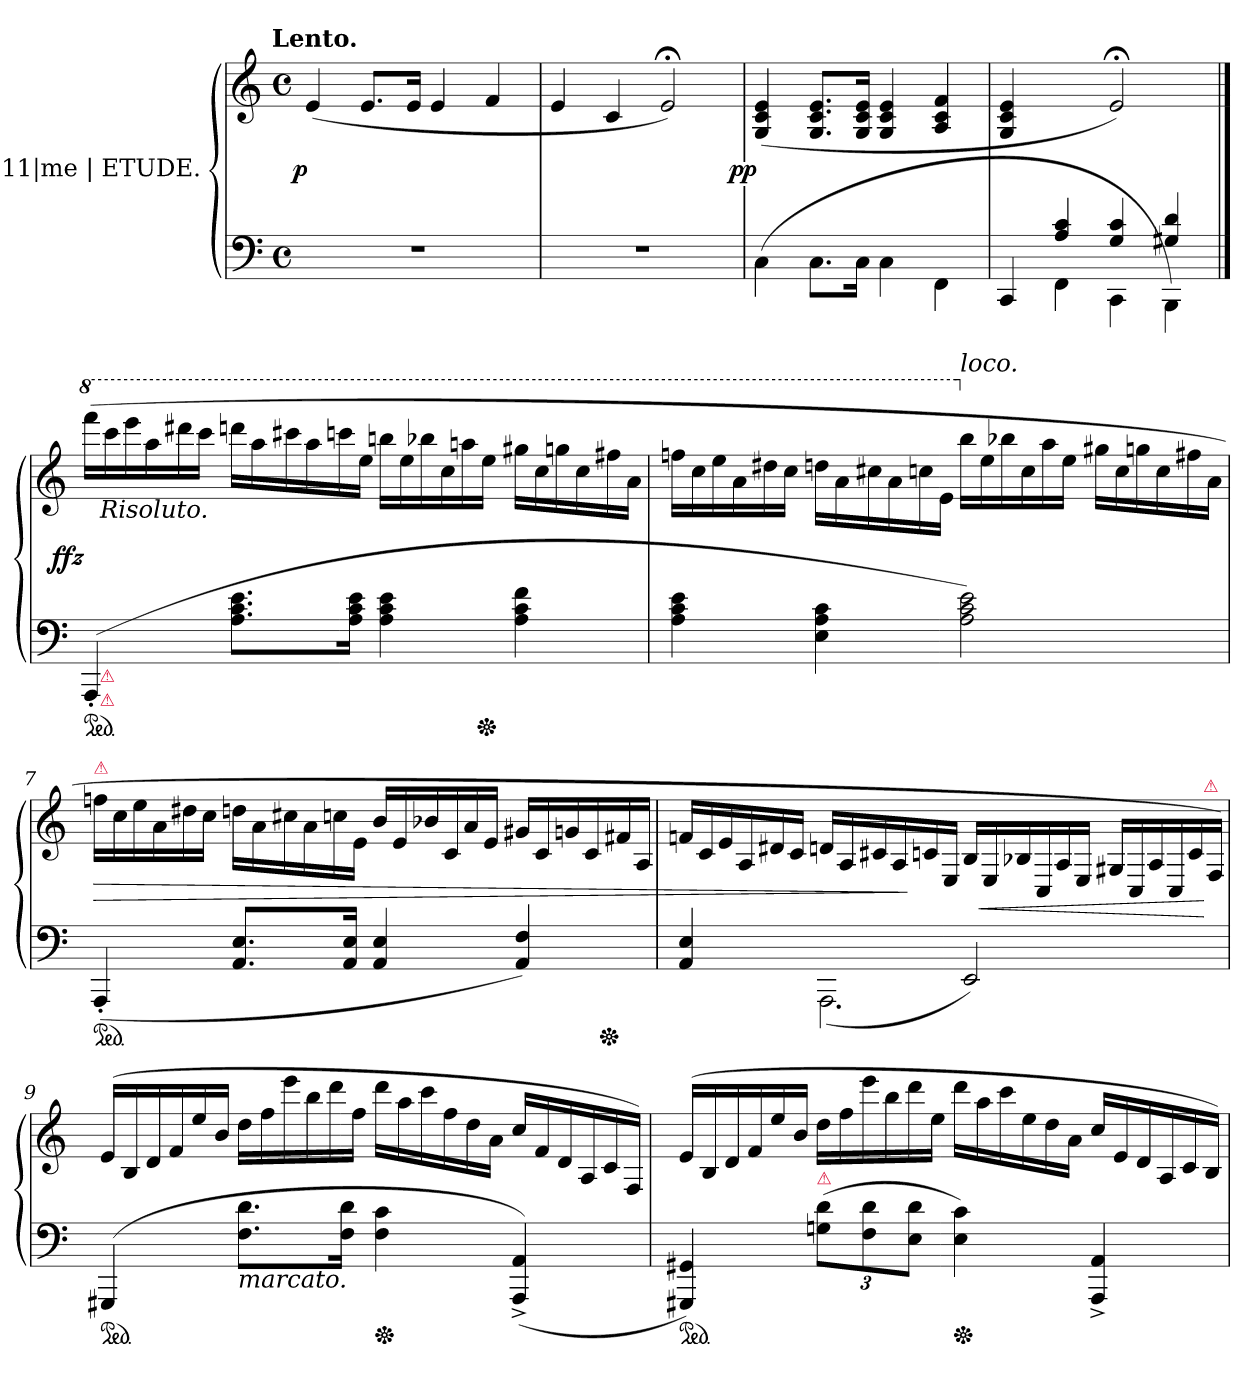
**kern	**kern	**dynam
*part1	*part1	*part1
*staff2	*staff1	*staff1/2
*I"11|me | ETUDE.	*	*
*clefF4	*clefG2	*
*k[]	*k[]	*
*a:	*a:	*
!!LO:TX:omd:t=Lento.
*M4/4	*M4/4	*
*met(c)	*met(c)	*
*MM138	*MM138	*
=1	=1	=1
!	!	!LO:DY:rj
1r	(<4e	p
.	8.eL	.
.	16eJk	.
.	4e	.
.	4f	.
=2	=2	=2
1r	4e	.
.	4c	.
.	2e;<)	.
=3	=3	=3
!	!	!LO:DY:rj
(<4C\	(>4G/ 4c/ 4e/	pp
8.C\L	8.G/ 8.c/ 8.e/L	.
16C\Jk	16G/ 16c/ 16e/Jk	.
4C\	4G/ 4c/ 4e/	.
4FF\	4A/ 4c/ 4f/	.
=4	=4	=4
*^	*	*
4ryy	4CC	4G/ 4c/ 4e/	.
4A 4c	4FF	4ryy	.
4G 4c	4CC	2e;<)	.
4G#X 4d	4BBB)	.	.
==5	==5	==5	==5
*	*	*8va	*
*	*	*Xtuplet	*
!	!	!	!LO:DY:n=1:rj
*ped	*	*	*
*	*	*MM69	*
(>4AAA'<	24ryy	(>24ffffLL	f fz
!	!	!LO:TX:b:i:t=Risoluto.	!
!	!LO:TX:b:color=crimson:t=⚠	!	!
!	!LO:TX:b:color=crimson:t=⚠	!	!
.	3%2ryy	24cccc	.
.	.	24eeee	.
.	.	24aaa	.
.	.	24dddd#X	.
.	.	24ccccJJ	.
8.A 8.c 8.eL	.	24ddddnLL	.
.	.	24aaa	.
.	.	24cccc#X	.
.	.	24aaa	.
.	.	24ccccn	.
16A 16c 16eJk	.	.	.
.	.	24eeeJJ	.
4A 4c 4e	.	24bbbnLL	.
.	.	24eee	.
.	.	24bbb-X	.
.	.	24ccc	.
.	.	24aaan	.
*Xped	*	*	*
.	6..ryy	24eeeJJ	.
4A 4c 4f	.	24ggg#XLL	.
.	.	24ccc	.
.	.	24gggn	.
.	.	24ccc	.
.	.	24fff#X	.
.	.	24aaJJ	.
*v	*v	*	*
=6	=6	=6
4A 4c 4e	24fffnLL	.
.	24ccc	.
.	24eee	.
.	24aa	.
.	24ddd#X	.
.	24cccJJ	.
4E 4A 4c	24dddn\LL	.
.	24aa\	.
.	24ccc#X\	.
.	24aa\	.
.	24cccn\	.
.	24ee\JJ	.
*	*X8va	*
!	!LO:TX:a:i:t=loco.	!
2A 2c 2e)	24bbLL	.
.	24ee	.
.	24bb-X	.
.	24cc	.
.	24aa	.
.	24eeJJ	.
.	24gg#XLL	.
.	24cc	.
.	24ggn	.
.	24cc	.
.	24ff#X	.
.	24aJJ	.
=7	=7	=7
!	!LO:TX:a:color=crimson:t=⚠	!
*ped	*	*
(>4AAA'>	24ffnLL	>
.	24cc	.
.	24ee	.
.	24a	.
.	24dd#X	.
.	24ccJJ	.
8.AA 8.EL	24ddn\LL	.
.	24a\	.
.	24cc#X\	.
.	24a\	.
.	24ccn\	.
16AA 16EJk	.	.
.	24e\JJ	.
4AA 4E	24bLL	.
.	24e	.
.	24b-X	.
.	24c	.
.	24a	.
.	24eJJ	.
4AA 4F)	24g#XLL	.
.	24c	.
.	24gn	.
.	24c	.
*Xped	*	*
.	24f#X	.
.	24AJJ	.
=8	=8	=8
*^	*	*
4AA 4E	4ryy	24fnLL	.
.	.	24c	.
.	.	24e	.
.	.	24A	.
.	.	24d#X	.
.	.	24cJJ	.
4ryy	(>2.AAA	24dnLL	.
.	.	24A	.
.	.	24c#X	.
.	.	24A	.
.	.	24cn	]
.	.	24E/JJ	.
2EE)	.	24B/LL	.
.	.	24E/	<
.	.	24B-X	.
.	.	24C/	.
.	.	24A/	.
.	.	24E/JJ	.
.	.	24G#XLL	.
.	.	24C/	.
.	.	24A/	.
.	.	24C/	.
.	.	24c/	.
!	!	!LO:TX:a:color=crimson:t=⚠	!
.	.	24F/JJ)	[
*v	*v	*	*
=9	=9	=9
*ped	*	*
(>4GGG#X	(>24eLL	.
.	24B	.
.	24d	.
.	24f	.
.	24ee	.
.	24bJJ	.
!LO:TX:b:i:t=marcato.	!	!
8.F 8.dL	24ddLL	.
.	24ff	.
.	24eee	.
.	24bb	.
.	24ddd	.
16F 16dJk	.	.
.	24ffJJ	.
*Xped	*	*
4F 4c	24dddLL	.
.	24aa	.
.	24ccc	.
.	24ff	.
.	24dd	.
.	24aJJ	.
(<4AAA^> 4AA^>)	24ccLL	.
.	24f	.
.	24d	.
.	24A/	.
.	24c/	.
.	24F/JJ)	.
=10	=10	=10
*ped	*	*
4GGG#X 4GG#X)	(>24eLL	.
.	24B	.
.	24d	.
.	24f	.
.	24ee	.
.	24bJJ	.
!LO:TX:a:color=crimson:t=⚠	!	!
(>12Gn 12dL	24ddLL	.
.	24ff	.
12F 12d	24eee	.
.	24bb	.
12E 12dJ	24ddd	.
.	24eeJJ	.
*Xped	*	*
4E 4c)	24dddLL	.
.	24aa	.
.	24ccc	.
.	24ee	.
.	24dd	.
.	24aJJ	.
4AAA^> 4AA^>	24ccLL	.
.	24e	.
.	24d	.
.	24A/	.
.	24c/	.
.	24B/JJ)	.
=	=	=
*-	*-	*-
